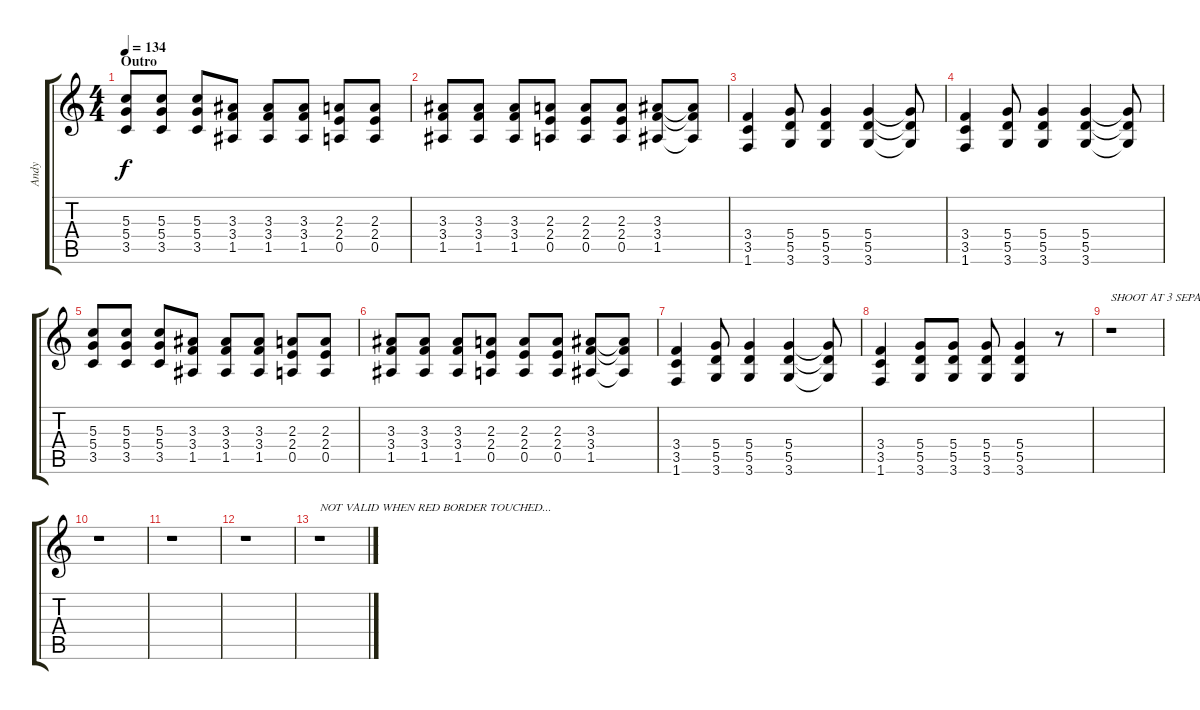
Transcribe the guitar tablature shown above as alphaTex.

\track ("Andy" "Andy") {instrument overdrivenguitar}
\staff {score tabs}
\tuning (E4 B3 G3 D3 A2 E2) {hide}
\ts (4 4)
\section ("" "Outro")
\tempo 134
\clef g2
\ks c
(5.3 5.4 3.5).8{dy f} (5.3 5.4 3.5).8 (5.3 5.4 3.5).8 (3.3 3.4 1.5).8 (3.3 3.4 1.5).8 (3.3 3.4 1.5).8 (2.3 2.4 0.5).8 (2.3 2.4 0.5).8 |
(3.3 3.4 1.5).8 (3.3 3.4 1.5).8 (3.3 3.4 1.5).8 (2.3 2.4 0.5).8 (2.3 2.4 0.5).8 (2.3 2.4 0.5).8 (3.3 3.4 1.5).8 (3.3{t} 3.4{t} 1.5{t}).8 |
(3.4 3.5 1.6).4 (5.4 5.5 3.6).8 (5.4 5.5 3.6).4 (5.4 5.5 3.6).4 (5.4{t} 5.5{t} 3.6{t}).8 |
(3.4 3.5 1.6).4 (5.4 5.5 3.6).8 (5.4 5.5 3.6).4 (5.4 5.5 3.6).4 (5.4{t} 5.5{t} 3.6{t}).8 |
(5.3 5.4 3.5).8 (5.3 5.4 3.5).8 (5.3 5.4 3.5).8 (3.3 3.4 1.5).8 (3.3 3.4 1.5).8 (3.3 3.4 1.5).8 (2.3 2.4 0.5).8 (2.3 2.4 0.5).8 |
(3.3 3.4 1.5).8 (3.3 3.4 1.5).8 (3.3 3.4 1.5).8 (2.3 2.4 0.5).8 (2.3 2.4 0.5).8 (2.3 2.4 0.5).8 (3.3 3.4 1.5).8 (3.3{t} 3.4{t} 1.5{t}).8 |
(3.4 3.5 1.6).4 (5.4 5.5 3.6).8 (5.4 5.5 3.6).4 (5.4 5.5 3.6).4 (5.4{t} 5.5{t} 3.6{t}).8 |
(3.4 3.5 1.6).4 (5.4 5.5 3.6).8 (5.4 5.5 3.6).8 (5.4 5.5 3.6).8 (5.4 5.5 3.6).4 r.8 |
r.1{txt "SHOOT AT 3 SEPARATE TARGETS"} |
r.1 |
r.1 |
r.1 |
r.1{txt "NOT VALID WHEN RED BORDER TOUCHED..."}
